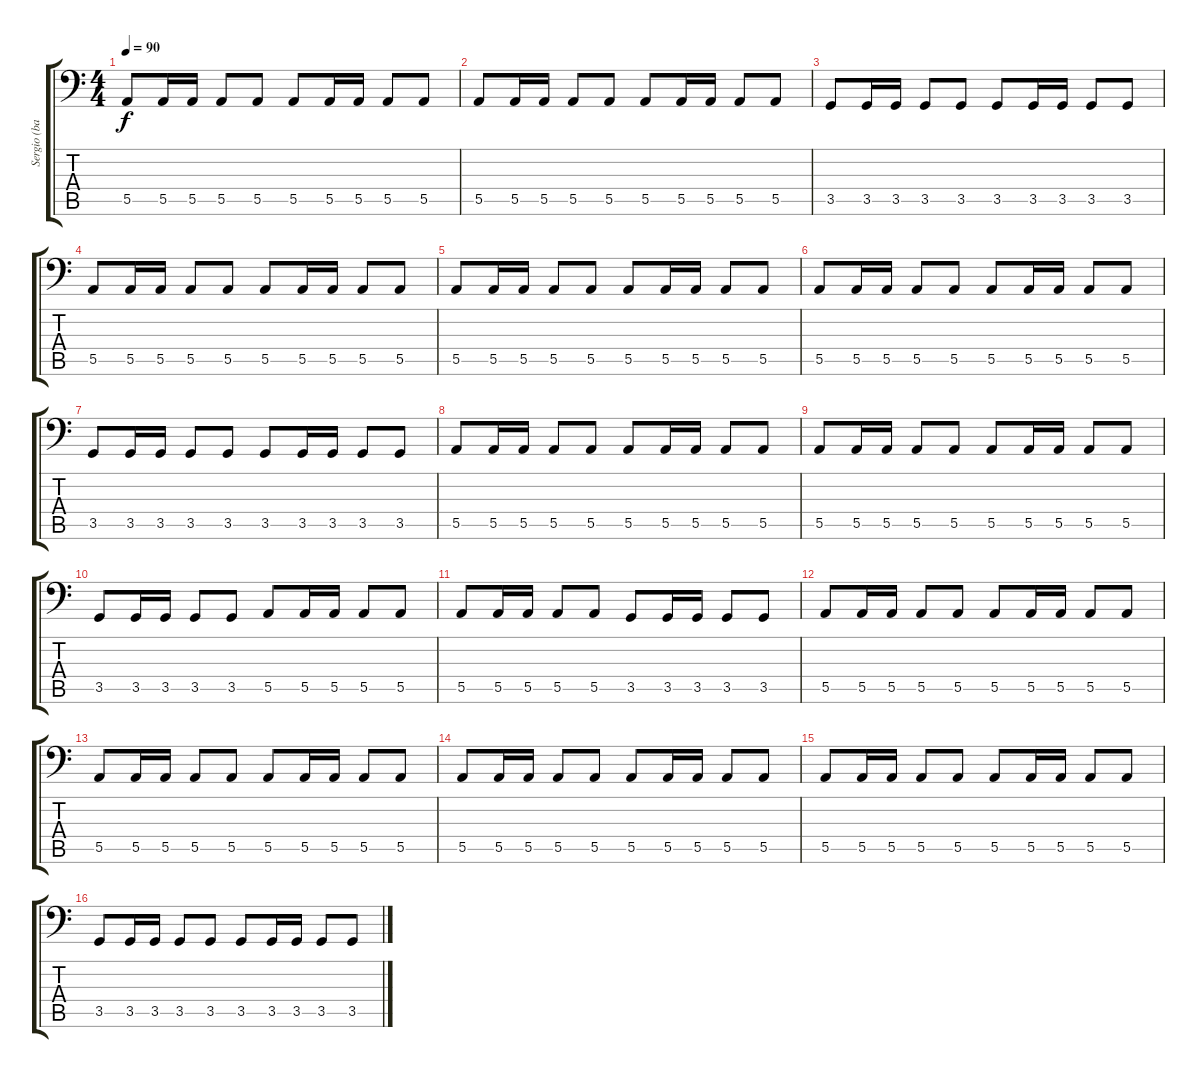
\track ("Sergio (bajo)" "Sergio (ba") {instrument electricbassfinger}
\staff {score tabs}
\tuning (C3 G2 D2 A1 E1 B0) {hide}
\ts (4 4)
\tempo 90
\clef f4
\ks c
5.5.8{dy f} 5.5.16 5.5.16 5.5.8 5.5.8 5.5.8 5.5.16 5.5.16 5.5.8 5.5.8 |
5.5.8 5.5.16 5.5.16 5.5.8 5.5.8 5.5.8 5.5.16 5.5.16 5.5.8 5.5.8 |
3.5.8 3.5.16 3.5.16 3.5.8 3.5.8 3.5.8 3.5.16 3.5.16 3.5.8 3.5.8 |
5.5.8 5.5.16 5.5.16 5.5.8 5.5.8 5.5.8 5.5.16 5.5.16 5.5.8 5.5.8 |
5.5.8 5.5.16 5.5.16 5.5.8 5.5.8 5.5.8 5.5.16 5.5.16 5.5.8 5.5.8 |
5.5.8 5.5.16 5.5.16 5.5.8 5.5.8 5.5.8 5.5.16 5.5.16 5.5.8 5.5.8 |
3.5.8 3.5.16 3.5.16 3.5.8 3.5.8 3.5.8 3.5.16 3.5.16 3.5.8 3.5.8 |
5.5.8 5.5.16 5.5.16 5.5.8 5.5.8 5.5.8 5.5.16 5.5.16 5.5.8 5.5.8 |
5.5.8 5.5.16 5.5.16 5.5.8 5.5.8 5.5.8 5.5.16 5.5.16 5.5.8 5.5.8 |
3.5.8 3.5.16 3.5.16 3.5.8 3.5.8 5.5.8 5.5.16 5.5.16 5.5.8 5.5.8 |
5.5.8 5.5.16 5.5.16 5.5.8 5.5.8 3.5.8 3.5.16 3.5.16 3.5.8 3.5.8 |
5.5.8 5.5.16 5.5.16 5.5.8 5.5.8 5.5.8 5.5.16 5.5.16 5.5.8 5.5.8 |
5.5.8 5.5.16 5.5.16 5.5.8 5.5.8 5.5.8 5.5.16 5.5.16 5.5.8 5.5.8 |
5.5.8 5.5.16 5.5.16 5.5.8 5.5.8 5.5.8 5.5.16 5.5.16 5.5.8 5.5.8 |
5.5.8 5.5.16 5.5.16 5.5.8 5.5.8 5.5.8 5.5.16 5.5.16 5.5.8 5.5.8 |
3.5.8 3.5.16 3.5.16 3.5.8 3.5.8 3.5.8 3.5.16 3.5.16 3.5.8 3.5.8
